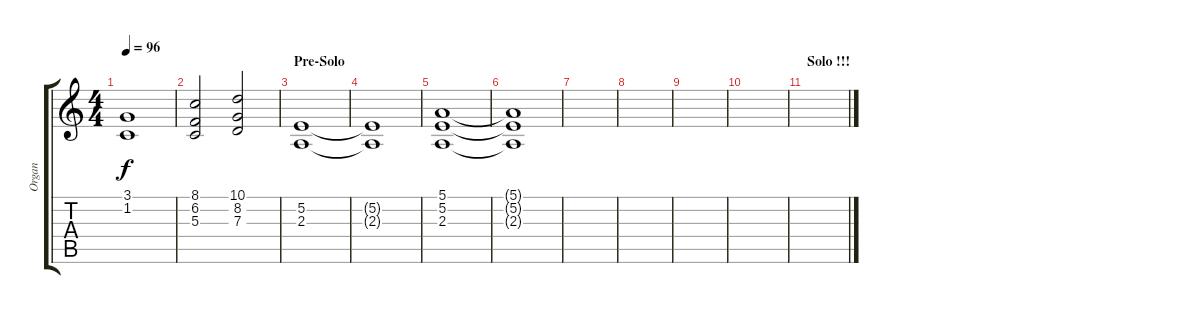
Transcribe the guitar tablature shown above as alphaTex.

\track ("Organ" "Organ") {instrument rockorgan}
\staff {score tabs}
\tuning (E4 B3 G3 D3 A2 E2) {hide}
\ts (4 4)
\tempo 96
\clef g2
\ks c
(3.1 1.2).1{dy f} |
(8.1 6.2 5.3).2 (10.1 8.2 7.3).2 |
\section ("" "Pre-Solo")
(5.2 2.3).1 |
(5.2{t} 2.3{t}).1 |
(5.1 5.2 2.3).1 |
(5.1{t} 5.2{t} 2.3{t}).1 |
|
|
|
|
\section ("" "Solo !!!")
